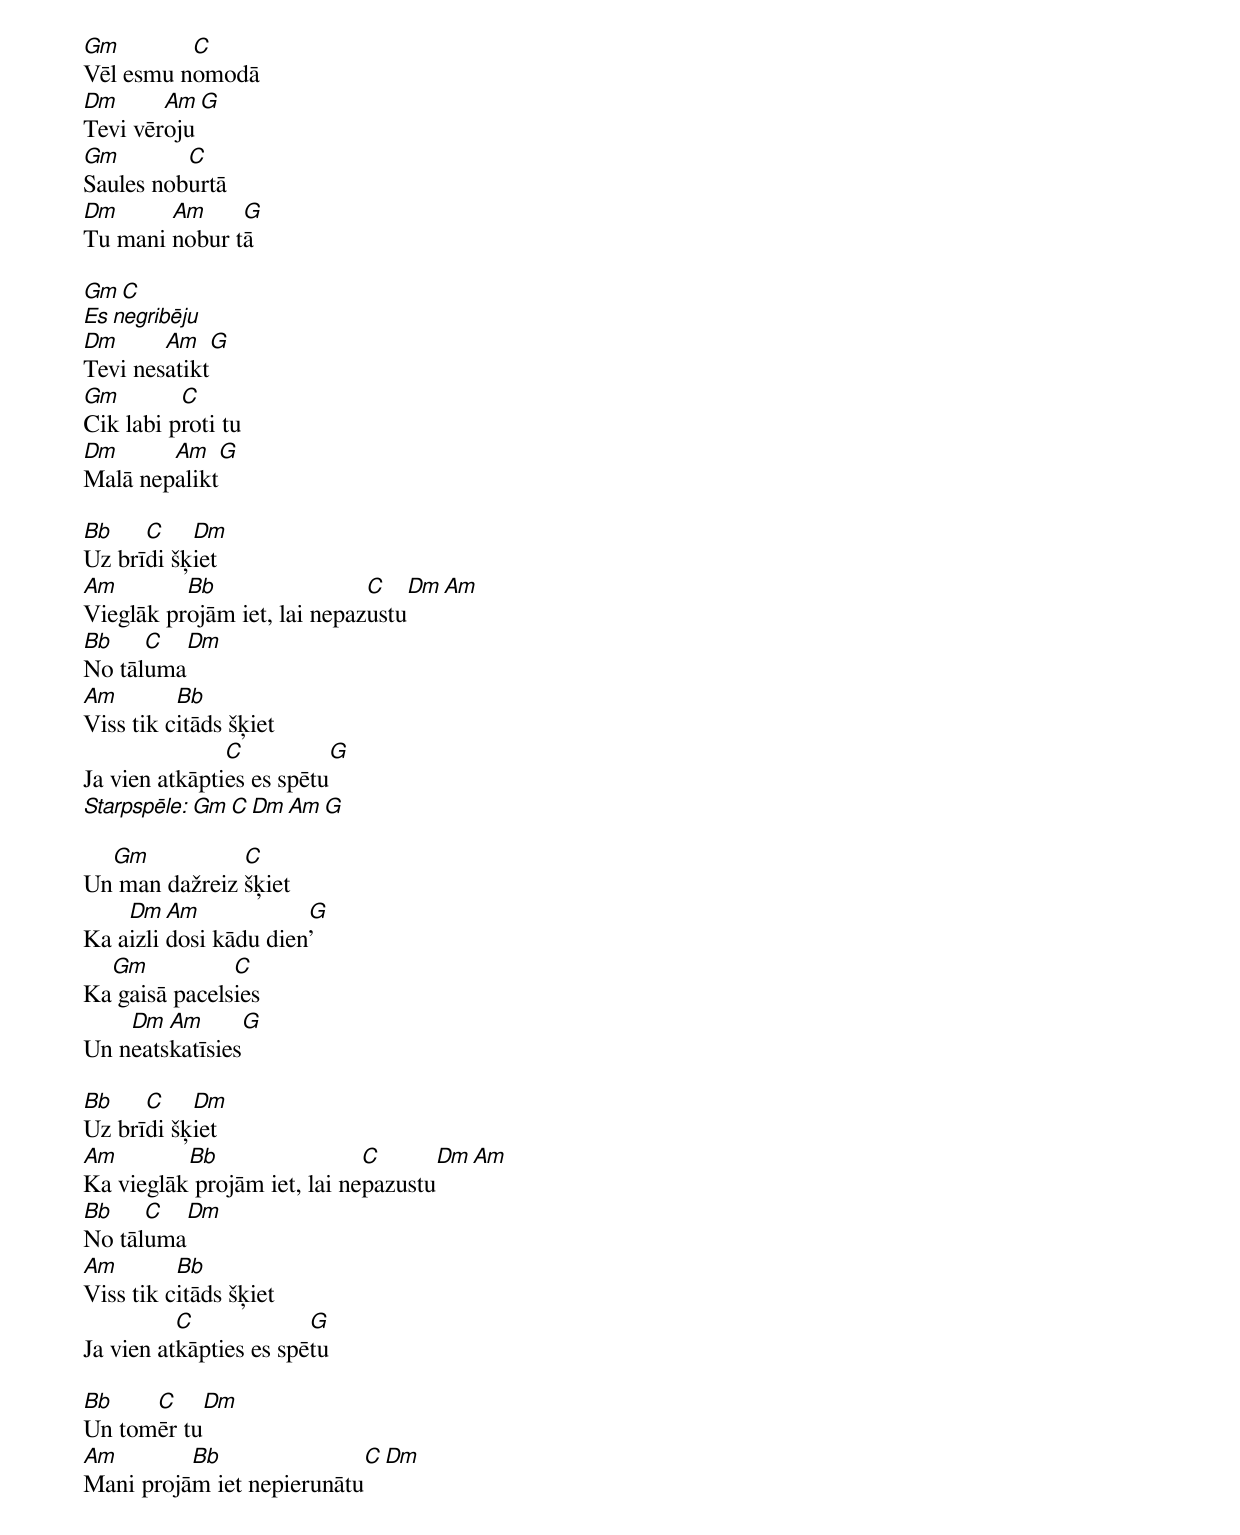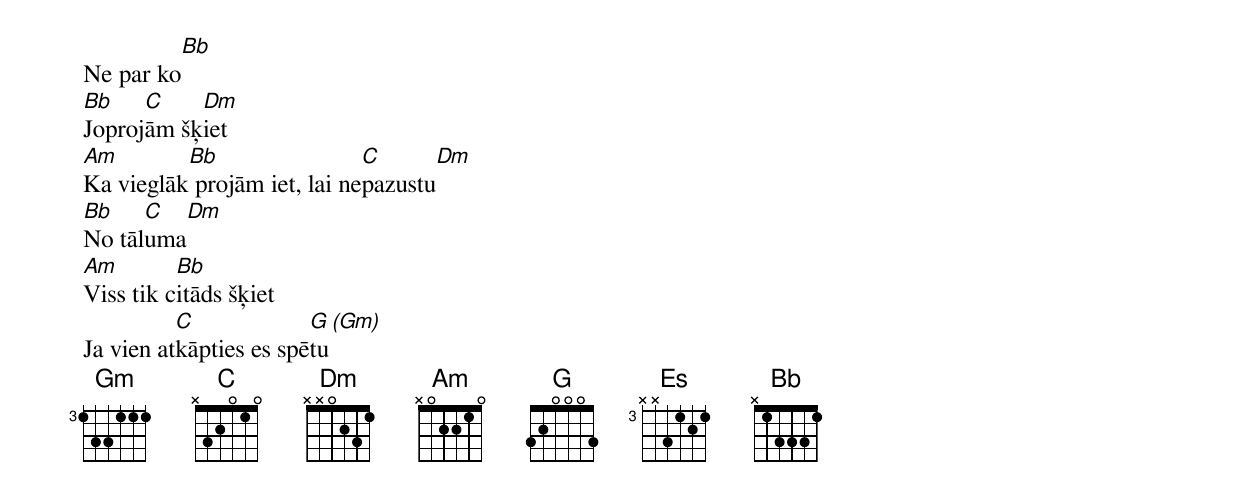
Gm        C
Vēl esmu nomodā
Dm      Am     G
Tevi vēroju
Gm        C
Saules noburtā
Dm      Am     G
Tu mani nobur tā

Gm        C
Es negribēju
Dm      Am     G
Tevi nesatikt
Gm        C
Cik labi proti tu
Dm      Am     G
Malā nepalikt

Bb    C    Dm
Uz brīdi šķiet
Am        Bb                 C              Dm    Am
Vieglāk projām iet, lai nepazustu
Bb    C    Dm
No tāluma
Am        Bb
Viss tik citāds šķiet
               C                G
Ja vien atkāpties es spētu
Starpspēle: Gm   C   Dm   Am   G

  Gm           C
Un man dažreiz šķiet
    Dm  Am            G
Ka aizlidosi kādu dien'
  Gm           C
Ka gaisā pacelsies
    Dm  Am            G
Un neatskatīsies

Bb    C    Dm
Uz brīdi šķiet
Am        Bb                 C              Dm    Am
Ka vieglāk projām iet, lai nepazustu
Bb    C    Dm
No tāluma
Am        Bb
Viss tik citāds šķiet
          C             G
Ja vien atkāpties es spētu

Bb    C    Dm
Un tomēr tu
Am        Bb                 C              Dm
Mani projām iet nepierunātu
                         Bb
Ne par ko
Bb    C    Dm
Joprojām šķiet
Am        Bb                 C              Dm
Ka vieglāk projām iet, lai nepazustu
Bb    C    Dm
No tāluma
Am        Bb
Viss tik citāds šķiet
          C             G       (Gm)
Ja vien atkāpties es spētu
